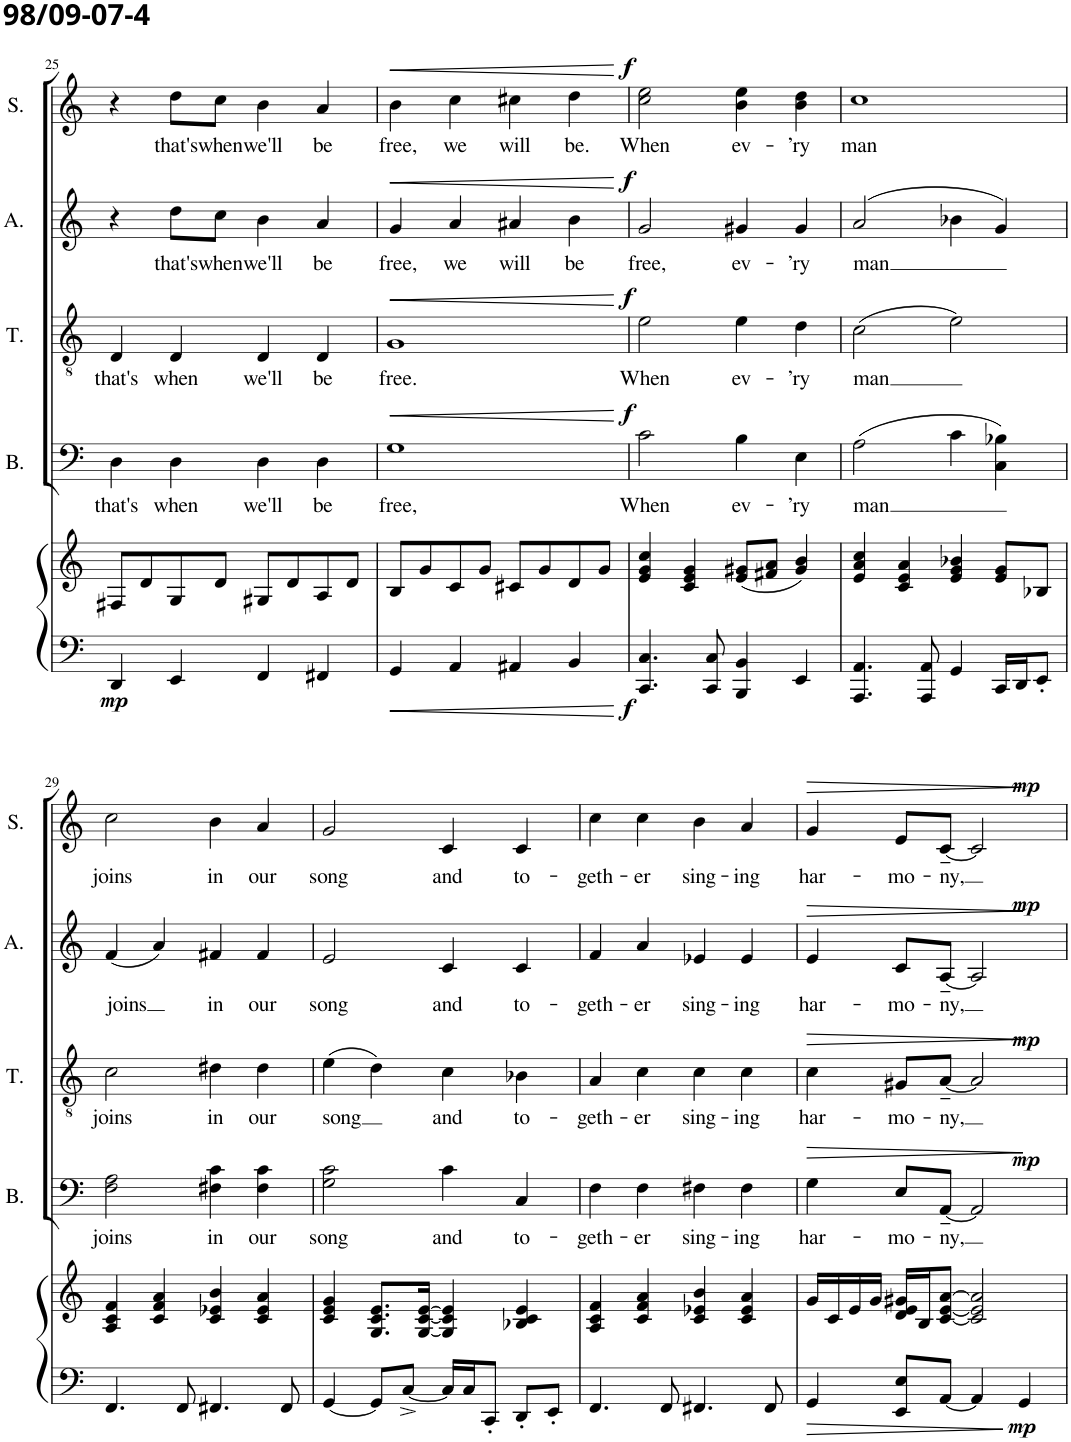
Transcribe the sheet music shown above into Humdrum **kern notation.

**kern	**kern	**dynam	**kern	**text	**dynam	**kern	**text	**dynam	**kern	**text	**dynam	**kern	**text	**dynam
*part5	*part5	*part5	*part4	*part4	*part4	*part3	*part3	*part3	*part2	*part2	*part2	*part1	*part1	*part1
*staff6	*staff5	*staff5/6	*staff4	*staff4	*staff4	*staff3	*staff3	*staff3	*staff2	*staff2	*staff2	*staff1	*staff1	*staff1
*I"Piano	*	*	*I"Bass	*	*	*I"Tenor	*	*	*I"Alto	*	*	*I"Soprano	*	*
*I'Pno	*	*	*I'B.	*	*	*I'T.	*	*	*I'A.	*	*	*I'S.	*	*
!!LO:PB:g=z
*clefF4	*clefG2	*	*clefF4	*	*	*clefGv2	*	*	*clefG2	*	*	*clefG2	*	*
*k[]	*k[]	*	*k[]	*	*	*k[]	*	*	*k[]	*	*	*k[]	*	*
*M4/4	*M4/4	*	*M4/4	*	*	*M4/4	*	*	*M4/4	*	*	*M4/4	*	*
=25	=25	=25	=25	=25	=25	=25	=25	=25	=25	=25	=25	=25	=25	=25
!	!	!LO:DY:b=2	!	!LO:LY:b	!	!	!LO:LY:b	!	!	!	!	!	!	!
4DD/	8F#X/L	mp	4D\	that's	.	4D/	that's	.	4r	.	.	4r	.	.
.	8d/	.	.	.	.	.	.	.	.	.	.	.	.	.
!	!	!	!	!LO:LY:b	!	!	!LO:LY:b	!	!	!LO:LY:b	!	!	!LO:LY:b	!
4EE/	8G/	.	4D\	when	.	4D/	when	.	8dd\L	that's	.	8dd\L	that's	.
!	!	!	!	!	!	!	!	!	!	!LO:LY:b	!	!	!LO:LY:b	!
.	8d/J	.	.	.	.	.	.	.	8cc\J	when	.	8cc\J	when	.
!	!	!	!	!LO:LY:b	!	!	!LO:LY:b	!	!	!LO:LY:b	!	!	!LO:LY:b	!
4FF/	8G#X/L	.	4D\	we'll	.	4D/	we'll	.	4b\	we'll	.	4b\	we'll	.
.	8d/	.	.	.	.	.	.	.	.	.	.	.	.	.
!	!	!	!	!LO:LY:b	!	!	!LO:LY:b	!	!	!LO:LY:b	!	!	!LO:LY:b	!
4FF#X/	8A/	.	4D\	be	.	4D/	be	.	4a/	be	.	4a/	be	.
.	8d/J	.	.	.	.	.	.	.	.	.	.	.	.	.
=26	=26	=26	=26	=26	=26	=26	=26	=26	=26	=26	=26	=26	=26	=26
!	!	!	!	!LO:LY:b	!LO:HP:b	!	!LO:LY:b	!LO:HP:b	!	!LO:LY:b	!LO:HP:b	!	!LO:LY:b	!LO:HP:b
4GG/	8B/L	.	1G	free,	<	1G	free.	<	4g/	free,	<	4b\	free,	<
.	8g/	.	.	.	.	.	.	.	.	.	.	.	.	.
!	!	!	!	!	!	!	!	!	!	!LO:LY:b	!	!	!LO:LY:b	!
4AA/	8c/	.	.	.	.	.	.	.	4a/	we	.	4cc\	we	.
.	8g/J	.	.	.	.	.	.	.	.	.	.	.	.	.
!	!	!	!	!	!	!	!	!	!	!LO:LY:b	!	!	!LO:LY:b	!
4AA#X/	8c#X/L	.	.	.	.	.	.	.	4a#X/	will	.	4cc#X\	will	.
.	8g/	.	.	.	.	.	.	.	.	.	.	.	.	.
!	!	!	!	!	!	!	!	!	!	!LO:LY:b	!	!	!LO:LY:b	!
4BB/	8d/	.	.	.	.	.	.	.	4b\	be	.	4dd\	be.	.
.	8g/J	.	.	.	.	.	.	.	.	.	.	.	.	.
.	.	.	.	.	[	.	.	[	.	.	[	.	.	[
=27	=27	=27	=27	=27	=27	=27	=27	=27	=27	=27	=27	=27	=27	=27
!	!	!LO:DY:b=2	!	!LO:LY:b	!LO:DY:a	!	!LO:LY:b	!LO:DY:a	!	!LO:LY:b	!LO:DY:a	!	!LO:LY:b	!LO:DY:a
4.CC/ 4.C/	4e/ 4g/ 4cc/	f	2c\	When	f	2e\	When	f	2g/	free,	f	2cc\ 2ee\	When	f
.	4c/ 4e/ 4g/	.	.	.	.	.	.	.	.	.	.	.	.	.
8CC/ 8C/	.	.	.	.	.	.	.	.	.	.	.	.	.	.
!	!	!	!	!LO:LY:b	!	!	!LO:LY:b	!	!	!LO:LY:b	!	!	!LO:LY:b	!
4BBB/ 4BB/	(8e/ 8g#X/L	.	4B\	ev-	.	4e\	ev-	.	4g#X/	ev-	.	4b\ 4ee\	ev-	.
.	8f#X/ 8a/J	.	.	.	.	.	.	.	.	.	.	.	.	.
!	!	!	!	!LO:LY:b	!	!	!LO:LY:b	!	!	!LO:LY:b	!	!	!LO:LY:b	!
4EE/	4g#/ 4b/)	.	4E\	-’ry	.	4d\	-’ry	.	4g#/	-’ry	.	4b\ 4dd\	-’ry	.
=28	=28	=28	=28	=28	=28	=28	=28	=28	=28	=28	=28	=28	=28	=28
!	!	!	!	!LO:LY:b	!	!	!LO:LY:b	!	!	!LO:LY:b	!	!	!LO:LY:b	!
4.AAA/ 4.AA/	4e/ 4a/ 4cc/	.	(2A\	man	.	(2c\	man	.	(2a/	man	.	1cc	man	.
.	4c/ 4e/ 4a/	.	.	.	.	.	.	.	.	.	.	.	.	.
8AAA/ 8AA/	.	.	.	.	.	.	.	.	.	.	.	.	.	.
4GG/	4e/ 4g/ 4b-X/	.	4c\	.	.	2e\)	.	.	4b-X\	.	.	.	.	.
16CC/LL	8e/ 8g/L	.	4C\ 4B-X\)	.	.	.	.	.	4g/)	.	.	.	.	.
16DD/J	.	.	.	.	.	.	.	.	.	.	.	.	.	.
8EE'/J	8B-X/J	.	.	.	.	.	.	.	.	.	.	.	.	.
!!LO:LB:g=z
=29	=29	=29	=29	=29	=29	=29	=29	=29	=29	=29	=29	=29	=29	=29
!	!	!	!	!LO:LY:b	!	!	!LO:LY:b	!	!	!LO:LY:b	!	!	!LO:LY:b	!
4.FF/	4A/ 4c/ 4f/	.	2F\ 2A\	joins	.	2c\	joins	.	(4f/	joins	.	2cc\	joins	.
.	4c/ 4f/ 4a/	.	.	.	.	.	.	.	4a/)	.	.	.	.	.
8FF/	.	.	.	.	.	.	.	.	.	.	.	.	.	.
!	!	!	!	!LO:LY:b	!	!	!LO:LY:b	!	!	!LO:LY:b	!	!	!LO:LY:b	!
4.FF#X/	4c/ 4e-X/ 4b/	.	4F#X\ 4c\	in	.	4d#X\	in	.	4f#X/	in	.	4b\	in	.
!	!	!	!	!LO:LY:b	!	!	!LO:LY:b	!	!	!LO:LY:b	!	!	!LO:LY:b	!
.	4c/ 4e-/ 4a/	.	4F#\ 4c\	our	.	4d#\	our	.	4f#/	our	.	4a/	our	.
8FF#/	.	.	.	.	.	.	.	.	.	.	.	.	.	.
=30	=30	=30	=30	=30	=30	=30	=30	=30	=30	=30	=30	=30	=30	=30
!	!	!	!	!LO:LY:b	!	!	!LO:LY:b	!	!	!LO:LY:b	!	!	!LO:LY:b	!
[4GG/	4c/ 4e/ 4g/	.	2G\ 2c\	song	.	(4e\	song	.	2e/	song	.	2g/	song	.
8GG/L]	8.G/ 8.c/ 8.e/L	.	.	.	.	4d\)	.	.	.	.	.	.	.	.
[8C^/J	.	.	.	.	.	.	.	.	.	.	.	.	.	.
.	[16G/ [16c/ [16e/Jk	.	.	.	.	.	.	.	.	.	.	.	.	.
!	!	!	!	!LO:LY:b	!	!	!LO:LY:b	!	!	!LO:LY:b	!	!	!LO:LY:b	!
16C/LL]	4G/] 4c/] 4e/]	.	4c\	and	.	4c\	and	.	4c/	and	.	4c/	and	.
16C/J	.	.	.	.	.	.	.	.	.	.	.	.	.	.
8CC'/J	.	.	.	.	.	.	.	.	.	.	.	.	.	.
!	!	!	!	!LO:LY:b	!	!	!LO:LY:b	!	!	!LO:LY:b	!	!	!LO:LY:b	!
8DD'/L	4B-X/ 4c/ 4e/	.	4C/	to-	.	4B-X\	to-	.	4c/	to-	.	4c/	to-	.
8EE'/J	.	.	.	.	.	.	.	.	.	.	.	.	.	.
=31	=31	=31	=31	=31	=31	=31	=31	=31	=31	=31	=31	=31	=31	=31
!	!	!	!	!LO:LY:b	!	!	!LO:LY:b	!	!	!LO:LY:b	!	!	!LO:LY:b	!
4.FF/	4A/ 4c/ 4f/	.	4F\	-geth-	.	4A/	-geth-	.	4f/	-geth-	.	4cc\	-geth-	.
!	!	!	!	!LO:LY:b	!	!	!LO:LY:b	!	!	!LO:LY:b	!	!	!LO:LY:b	!
.	4c/ 4f/ 4a/	.	4F\	-er	.	4c\	-er	.	4a/	-er	.	4cc\	-er	.
8FF/	.	.	.	.	.	.	.	.	.	.	.	.	.	.
!	!	!	!	!LO:LY:b	!	!	!LO:LY:b	!	!	!LO:LY:b	!	!	!LO:LY:b	!
4.FF#X/	4c/ 4e-X/ 4b/	.	4F#X\	sing-	.	4c\	sing-	.	4e-X/	sing-	.	4b\	sing-	.
!	!	!	!	!LO:LY:b	!	!	!LO:LY:b	!	!	!LO:LY:b	!	!	!LO:LY:b	!
.	4c/ 4e-/ 4a/	.	4F#\	-ing	.	4c\	-ing	.	4e-/	-ing	.	4a/	-ing	.
8FF#/	.	.	.	.	.	.	.	.	.	.	.	.	.	.
=32	=32	=32	=32	=32	=32	=32	=32	=32	=32	=32	=32	=32	=32	=32
!	!	!	!	!LO:LY:b	!LO:HP:b	!	!LO:LY:b	!LO:HP:b	!	!LO:LY:b	!LO:HP:b	!	!LO:LY:b	!LO:HP:b
4GG/	16g/LL	.	4G\	har-	>	4c\	har-	>	4e/	har-	>	4g/	har-	>
.	16c/	.	.	.	.	.	.	.	.	.	.	.	.	.
.	16e/	.	.	.	.	.	.	.	.	.	.	.	.	.
.	16g/JJ	.	.	.	.	.	.	.	.	.	.	.	.	.
!	!	!	!	!LO:LY:b	!	!	!LO:LY:b	!	!	!LO:LY:b	!	!	!LO:LY:b	!
8EE/ 8E/L	16d/ 16e/ 16g#X/LL	.	8E/L	-mo-	.	8G#X/L	-mo-	.	8c/L	-mo-	.	8e/L	-mo-	.
.	16B/J	.	.	.	.	.	.	.	.	.	.	.	.	.
!	!	!	!	!LO:LY:b	!	!	!LO:LY:b	!	!	!LO:LY:b	!	!	!LO:LY:b	!
[8AA/J	[8c/ [8e/ [8a/J	.	[8AA~/J	-ny,	.	[8A~/J	-ny,	.	[8A~/J	-ny,	.	[8c~/J	-ny,	.
!	!	!	!	!	!LO:DY:a	!	!	!LO:DY:a	!	!	!LO:DY:a	!	!	!LO:DY:a
4AA/]	2c/] 2e/] 2a/]	.	2AA/]	.	mp	2A/]	.	mp	2A/]	.	mp	2c/]	.	mp
!	!	!LO:DY:b=2	!	!	!	!	!	!	!	!	!	!	!	!
4GG/	.	mp	.	.	.	.	.	.	.	.	.	.	.	.
.	.	.	.	.	]	.	.	]	.	.	]	.	.	]
=	=	=	=	=	=	=	=	=	=	=	=	=	=	=
*-	*-	*-	*-	*-	*-	*-	*-	*-	*-	*-	*-	*-	*-	*-
